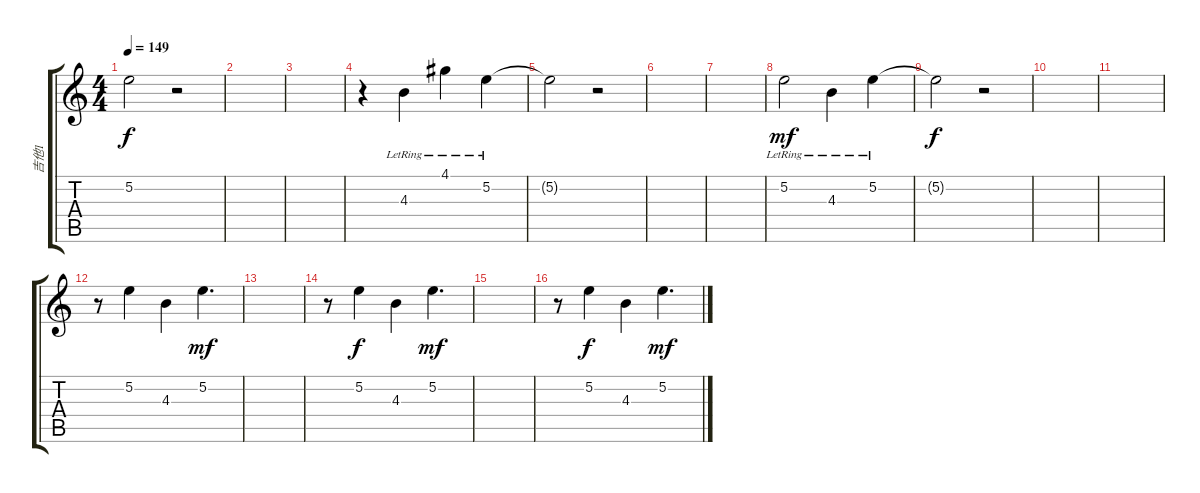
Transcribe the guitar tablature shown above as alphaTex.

\track ("吉他1" "吉他1") {instrument overdrivenguitar}
\staff {score tabs}
\tuning (E4 B3 G3 D3 A2 E2) {hide}
\ts (4 4)
\tempo 149
\clef g2
\ks c
5.2{t}.2{dy f} r.2 |
|
|
r.4{volume 10 instrument electricguitarjazz} 4.3{lr}.4 4.1{lr}.4 5.2{lr}.4 |
5.2{t}.2 r.2 |
|
|
5.2{lr}.2{dy mf volume 10 instrument electricguitarjazz} 4.3{lr}.4 5.2{lr}.4 |
5.2{t}.2{dy f} r.2 |
|
|
r.8{volume 9 balance 4 instrument electricguitarjazz} 5.2.4 4.3.4 5.2.4{d dy mf} |
|
r.8{volume 9 balance 4 instrument electricguitarjazz} 5.2.4{dy f} 4.3.4 5.2.4{d dy mf} |
|
r.8{volume 9 balance 4 instrument electricguitarjazz} 5.2.4{dy f} 4.3.4 5.2.4{d dy mf}
